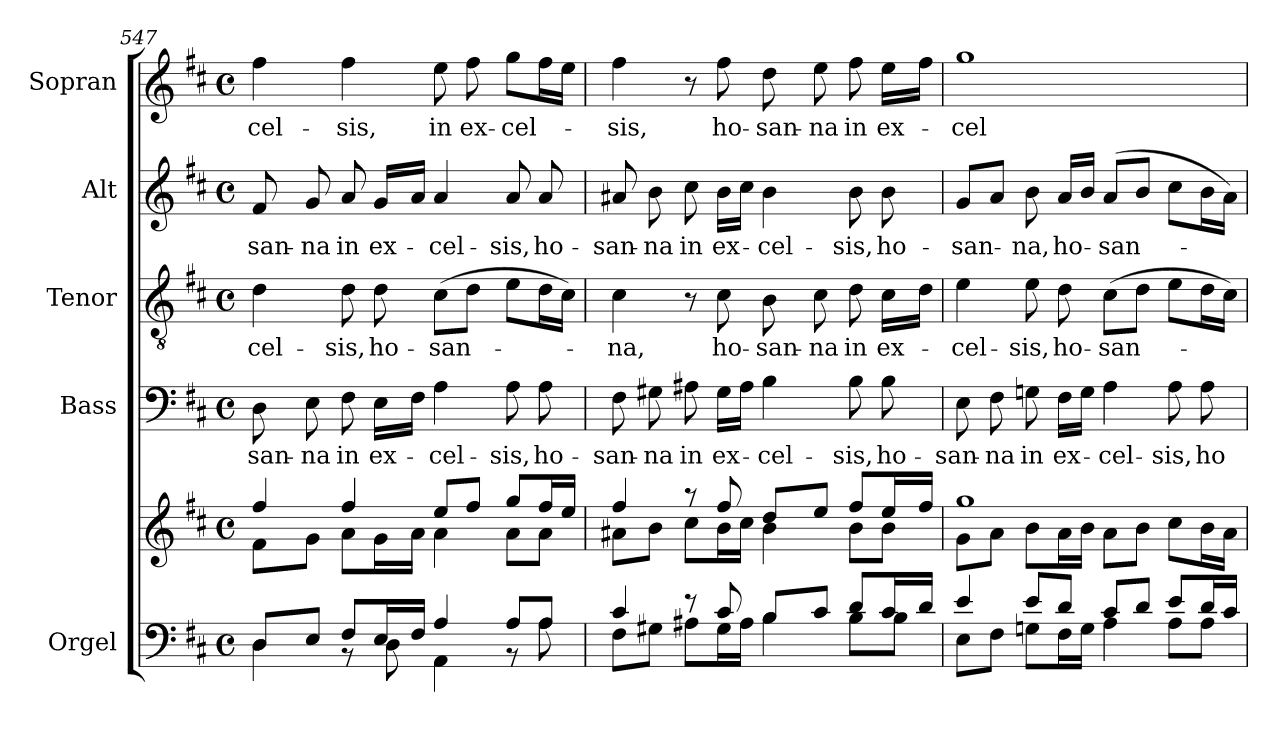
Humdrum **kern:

**kern	**kern	**kern	**text	**kern	**text	**kern	**text	**kern	**text
*part5	*part5	*part4	*part4	*part3	*part3	*part2	*part2	*part1	*part1
*staff6	*staff5	*staff4	*staff4	*staff3	*staff3	*staff2	*staff2	*staff1	*staff1
*I"Orgel	*	*I"Bass	*	*I"Tenor	*	*I"Alt	*	*I"Sopran	*
*I'Org.	*	*I'B	*	*I'T	*	*I'A	*	*I'S	*
*clefF4	*clefG2	*clefF4	*	*clefGv2	*	*clefG2	*	*clefG2	*
*k[f#c#]	*k[f#c#]	*k[f#c#]	*	*k[f#c#]	*	*k[f#c#]	*	*k[f#c#]	*
*D:	*D:	*D:	*	*D:	*	*D:	*	*D:	*
*M4/4	*M4/4	*M4/4	*	*M4/4	*	*M4/4	*	*M4/4	*
*met(c)	*met(c)	*met(c)	*	*met(c)	*	*met(c)	*	*met(c)	*
=547	=547	=547	=547	=547	=547	=547	=547	=547	=547
*^	*^	*	*	*	*	*	*	*	*
!	!	!	!	!	!LO:LY:b	!	!LO:LY:b	!	!LO:LY:b	!	!LO:LY:b
8D/L	4D\	4ff#/	8f#\L	8D\	-san-	4d\	-cel-	8f#/	-san-	4ff#\	-cel-
!	!	!	!	!	!LO:LY:b	!	!	!	!LO:LY:b	!	!
8E/J	.	.	8g\J	8E\	-na	.	.	8g/	-na	.	.
!	!	!	!	!	!LO:LY:b	!	!LO:LY:b	!	!LO:LY:b	!	!LO:LY:b
8F#/L	8rAA	4ff#/	8a\L	8F#\	in	8d\	-sis,	8a/	in	4ff#\	-sis,
!	!	!	!	!	!LO:LY:b	!	!LO:LY:b	!	!LO:LY:b	!	!
16E/L	8D\	.	16g\L	16E\LL	ex-	8d\	ho-	16g/LL	ex-	.	.
16F#/JJ	.	.	16a\JJ	16F#\JJ	.	.	.	16a/JJ	.	.	.
!	!	!	!	!	!LO:LY:b	!	!LO:LY:b	!	!LO:LY:b	!	!LO:LY:b
4A/	4AA\	8ee/L	4a\	4A\	-cel-	(>8c#\L	-san-	4a/	-cel-	8ee\	in
!	!	!	!	!	!	!	!	!	!	!	!LO:LY:b
.	.	8ff#/J	.	.	.	8d\J	.	.	.	8ff#\	ex-
!	!	!	!	!	!LO:LY:b	!	!	!	!LO:LY:b	!	!LO:LY:b
8A/L	8rAA	8gg/L	8a\L	8A\	-sis,	8e\L	.	8a/	-sis,	8gg\L	-cel-
!	!	!	!	!	!LO:LY:b	!	!	!	!LO:LY:b	!	!
8A/J	8A\	16ff#/L	8a\J	8A\	ho-	16d\L	.	8a/	ho-	16ff#\L	.
.	.	16ee/JJ	.	.	.	16c#\JJ)	.	.	.	16ee\JJ	.
!!LO:LB:g=z
=548	=548	=548	=548	=548	=548	=548	=548	=548	=548	=548	=548
!	!	!	!	!	!LO:LY:b	!	!LO:LY:b	!	!LO:LY:b	!	!LO:LY:b
4c#/	8F#\L	4ff#/	8a#X\L	8F#\	-san-	4c#\	-na,	8a#X/	-san-	4ff#\	-sis,
!	!	!	!	!	!LO:LY:b	!	!	!	!LO:LY:b	!	!
.	8G#X\J	.	8b\J	8G#X\	-na	.	.	8b\	-na	.	.
!	!	!	!	!	!LO:LY:b	!	!	!	!LO:LY:b	!	!
8re	8A#X\L	8rgg	8cc#\L	8A#X\	in	8r	.	8cc#\	in	8r	.
!	!	!	!	!	!LO:LY:b	!	!LO:LY:b	!	!LO:LY:b	!	!LO:LY:b
8c#/	16G#\L	8ff#/	16b\L	16G#\LL	ex-	8c#\	ho-	16b\LL	ex-	8ff#\	ho-
.	16A#\JJ	.	16cc#\JJ	16A#\JJ	.	.	.	16cc#\JJ	.	.	.
!	!	!	!	!	!LO:LY:b	!	!LO:LY:b	!	!LO:LY:b	!	!LO:LY:b
8B/L	4B\	8dd/L	4b\	4B\	-cel-	8B\	-san-	4b\	-cel-	8dd\	-san-
!	!	!	!	!	!	!	!LO:LY:b	!	!	!	!LO:LY:b
8c#/J	.	8ee/J	.	.	.	8c#\	-na	.	.	8ee\	-na
!	!	!	!	!	!LO:LY:b	!	!LO:LY:b	!	!LO:LY:b	!	!LO:LY:b
8d/L	8B\L	8ff#/L	8b\L	8B\	-sis,	8d\	in	8b\	-sis,	8ff#\	in
!	!	!	!	!	!LO:LY:b	!	!LO:LY:b	!	!LO:LY:b	!	!LO:LY:b
16c#/L	8B\J	16ee/L	8b\J	8B\	ho-	16c#\LL	ex-	8b\	ho-	16ee\LL	ex-
16d/JJ	.	16ff#/JJ	.	.	.	16d\JJ	.	.	.	16ff#\JJ	.
=549	=549	=549	=549	=549	=549	=549	=549	=549	=549	=549	=549
!	!	!	!	!	!LO:LY:b	!	!LO:LY:b	!	!LO:LY:b	!	!LO:LY:b
4e/	8E\L	1gg	8g\L	8E\	-san-	4e\	-cel-	8g/L	-san-	1gg	-cel-
!	!	!	!	!	!LO:LY:b	!	!	!	!	!	!
.	8F#\J	.	8a\J	8F#\	-na	.	.	8a/J	.	.	.
!	!	!	!	!	!LO:LY:b	!	!LO:LY:b	!	!LO:LY:b	!	!
8e/L	8Gn\L	.	8b\L	8Gn\	in	8e\	-sis,	8b\	-na,	.	.
!	!	!	!	!	!LO:LY:b	!	!LO:LY:b	!	!LO:LY:b	!	!
8d/J	16F#\L	.	16a\L	16F#\LL	ex-	8d\	ho-	16a/LL	ho-	.	.
.	16G\JJ	.	16b\JJ	16G\JJ	.	.	.	16b/JJ	.	.	.
!	!	!	!	!	!LO:LY:b	!	!LO:LY:b	!	!LO:LY:b	!	!
8c#/L	4A\	.	8a\L	4A\	-cel-	(>8c#\L	-san-	(>8a/L	-san-	.	.
8d/J	.	.	8b\J	.	.	8d\J	.	8b/J	.	.	.
!	!	!	!	!	!LO:LY:b	!	!	!	!	!	!
8e/L	8A\L	.	8cc#\L	8A\	-sis,	8e\L	.	8cc#\L	.	.	.
!	!	!	!	!	!LO:LY:b	!	!	!	!	!	!
16d/L	8A\J	.	16b\L	8A\	ho-	16d\L	.	16b\L	.	.	.
16c#/JJ	.	.	16a\JJ	.	.	16c#\JJ)	.	16a\JJ)	.	.	.
*v	*v	*	*	*	*	*	*	*	*	*	*
*	*v	*v	*	*	*	*	*	*	*	*
=	=	=	=	=	=	=	=	=	=
*-	*-	*-	*-	*-	*-	*-	*-	*-	*-
